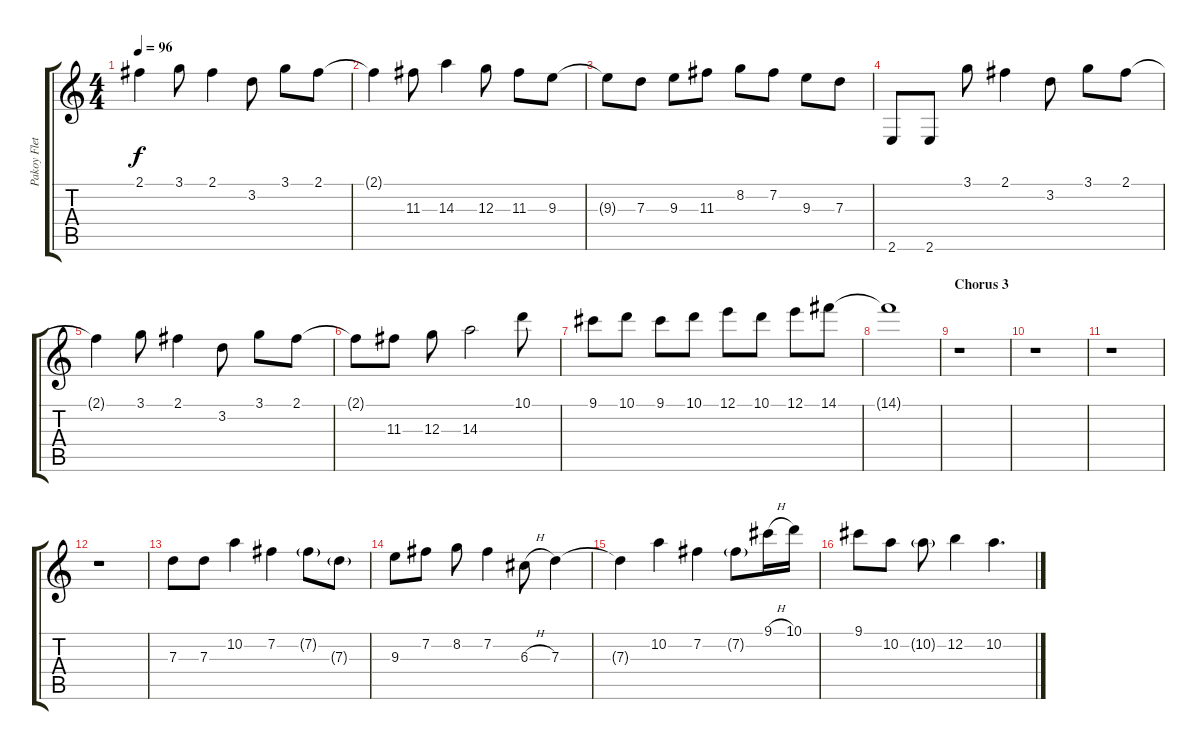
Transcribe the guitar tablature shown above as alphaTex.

\track ("Pakoy Fletchero" "Pakoy Flet") {instrument overdrivenguitar}
\staff {score tabs}
\tuning (E4 B3 G3 D3 A2 D2) {hide}
\ts (4 4)
\tempo 96
\clef g2
\ks c
2.1{t}.4{dy f} 3.1.8 2.1.4 3.2.8 3.1.8 2.1.8 |
2.1{t}.4 11.3.8 14.3.4 12.3.8 11.3.8 9.3.8 |
9.3{t}.8 7.3.8 9.3.8 11.3.8 8.2.8 7.2.8 9.3.8 7.3.8 |
2.6.8 2.6.8 3.1.8 2.1.4 3.2.8 3.1.8 2.1.8 |
2.1{t}.4 3.1.8 2.1.4 3.2.8 3.1.8 2.1.8 |
2.1{t}.8 11.3.8 12.3.8 14.3.2 10.1.8 |
9.1.8 10.1.8 9.1.8 10.1.8 12.1.8 10.1.8 12.1.8 14.1.8 |
14.1{t}.1 |
\section ("" "Chorus 3")
r.1 |
r.1 |
r.1 |
r.1 |
7.3.8 7.3.8 10.2.4 7.2.4 7.2{g}.8 7.3{g}.8 |
9.3.8 7.2.8 8.2.8 7.2.4 6.3{h}.8 7.3.4 |
7.3{t}.4 10.2.4 7.2.4 7.2{g}.8 9.1{h}.16 10.1.16 |
9.1.8 10.2.8 10.2{g}.8 12.2.4 10.2.4{d}
